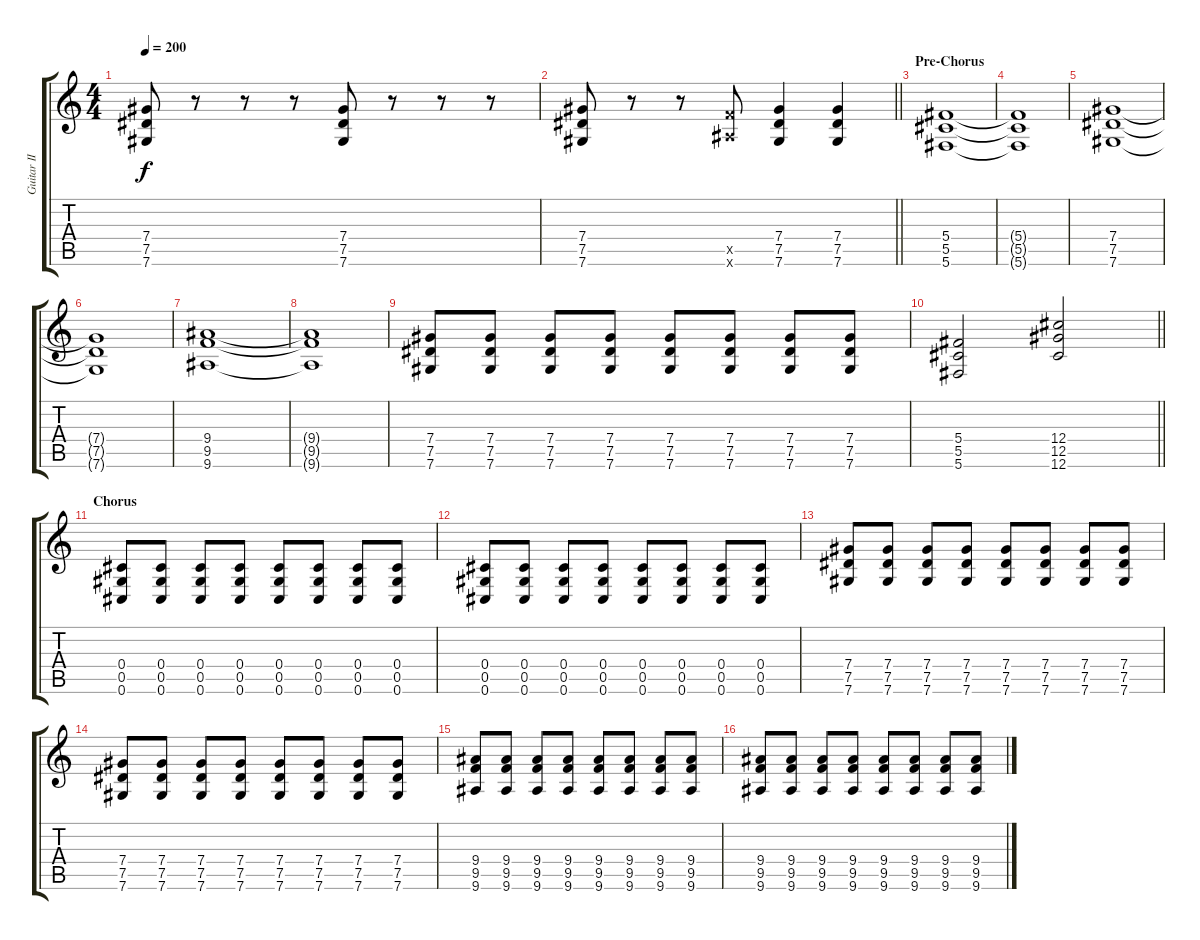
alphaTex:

\track ("Guitar II" "Guitar II") {instrument distortionguitar}
\staff {score tabs}
\tuning (Eb4 Bb3 Gb3 Db3 Ab2 Db2) {hide}
\ts (4 4)
\tempo 200
\clef g2
\ks c
(7.4 7.5 7.6).8{dy f} r.8 r.8 r.8 (7.4 7.5 7.6).8 r.8 r.8 r.8 |
\barLineRight lightlight
(7.4 7.5 7.6).8 r.8 r.8 (9.5{x} 9.6{x}).8 (7.4 7.5 7.6).4 (7.4 7.5 7.6).4 |
\section ("" "Pre-Chorus")
(5.4 5.5 5.6).1 |
(5.4{t} 5.5{t} 5.6{t}).1 |
(7.4 7.5 7.6).1 |
(7.4{t} 7.5{t} 7.6{t}).1 |
(9.4 9.5 9.6).1 |
(9.4{t} 9.5{t} 9.6{t}).1 |
(7.4 7.5 7.6).8 (7.4 7.5 7.6).8 (7.4 7.5 7.6).8 (7.4 7.5 7.6).8 (7.4 7.5 7.6).8 (7.4 7.5 7.6).8 (7.4 7.5 7.6).8 (7.4 7.5 7.6).8 |
\barLineRight lightlight
(5.4 5.5 5.6).2 (12.4 12.5 12.6).2 |
\section ("" "Chorus")
(0.4 0.5 0.6).8 (0.4 0.5 0.6).8 (0.4 0.5 0.6).8 (0.4 0.5 0.6).8 (0.4 0.5 0.6).8 (0.4 0.5 0.6).8 (0.4 0.5 0.6).8 (0.4 0.5 0.6).8 |
(0.4 0.5 0.6).8 (0.4 0.5 0.6).8 (0.4 0.5 0.6).8 (0.4 0.5 0.6).8 (0.4 0.5 0.6).8 (0.4 0.5 0.6).8 (0.4 0.5 0.6).8 (0.4 0.5 0.6).8 |
(7.4 7.5 7.6).8 (7.4 7.5 7.6).8 (7.4 7.5 7.6).8 (7.4 7.5 7.6).8 (7.4 7.5 7.6).8 (7.4 7.5 7.6).8 (7.4 7.5 7.6).8 (7.4 7.5 7.6).8 |
(7.4 7.5 7.6).8 (7.4 7.5 7.6).8 (7.4 7.5 7.6).8 (7.4 7.5 7.6).8 (7.4 7.5 7.6).8 (7.4 7.5 7.6).8 (7.4 7.5 7.6).8 (7.4 7.5 7.6).8 |
(9.4 9.5 9.6).8 (9.4 9.5 9.6).8 (9.4 9.5 9.6).8 (9.4 9.5 9.6).8 (9.4 9.5 9.6).8 (9.4 9.5 9.6).8 (9.4 9.5 9.6).8 (9.4 9.5 9.6).8 |
(9.4 9.5 9.6).8 (9.4 9.5 9.6).8 (9.4 9.5 9.6).8 (9.4 9.5 9.6).8 (9.4 9.5 9.6).8 (9.4 9.5 9.6).8 (9.4 9.5 9.6).8 (9.4 9.5 9.6).8
